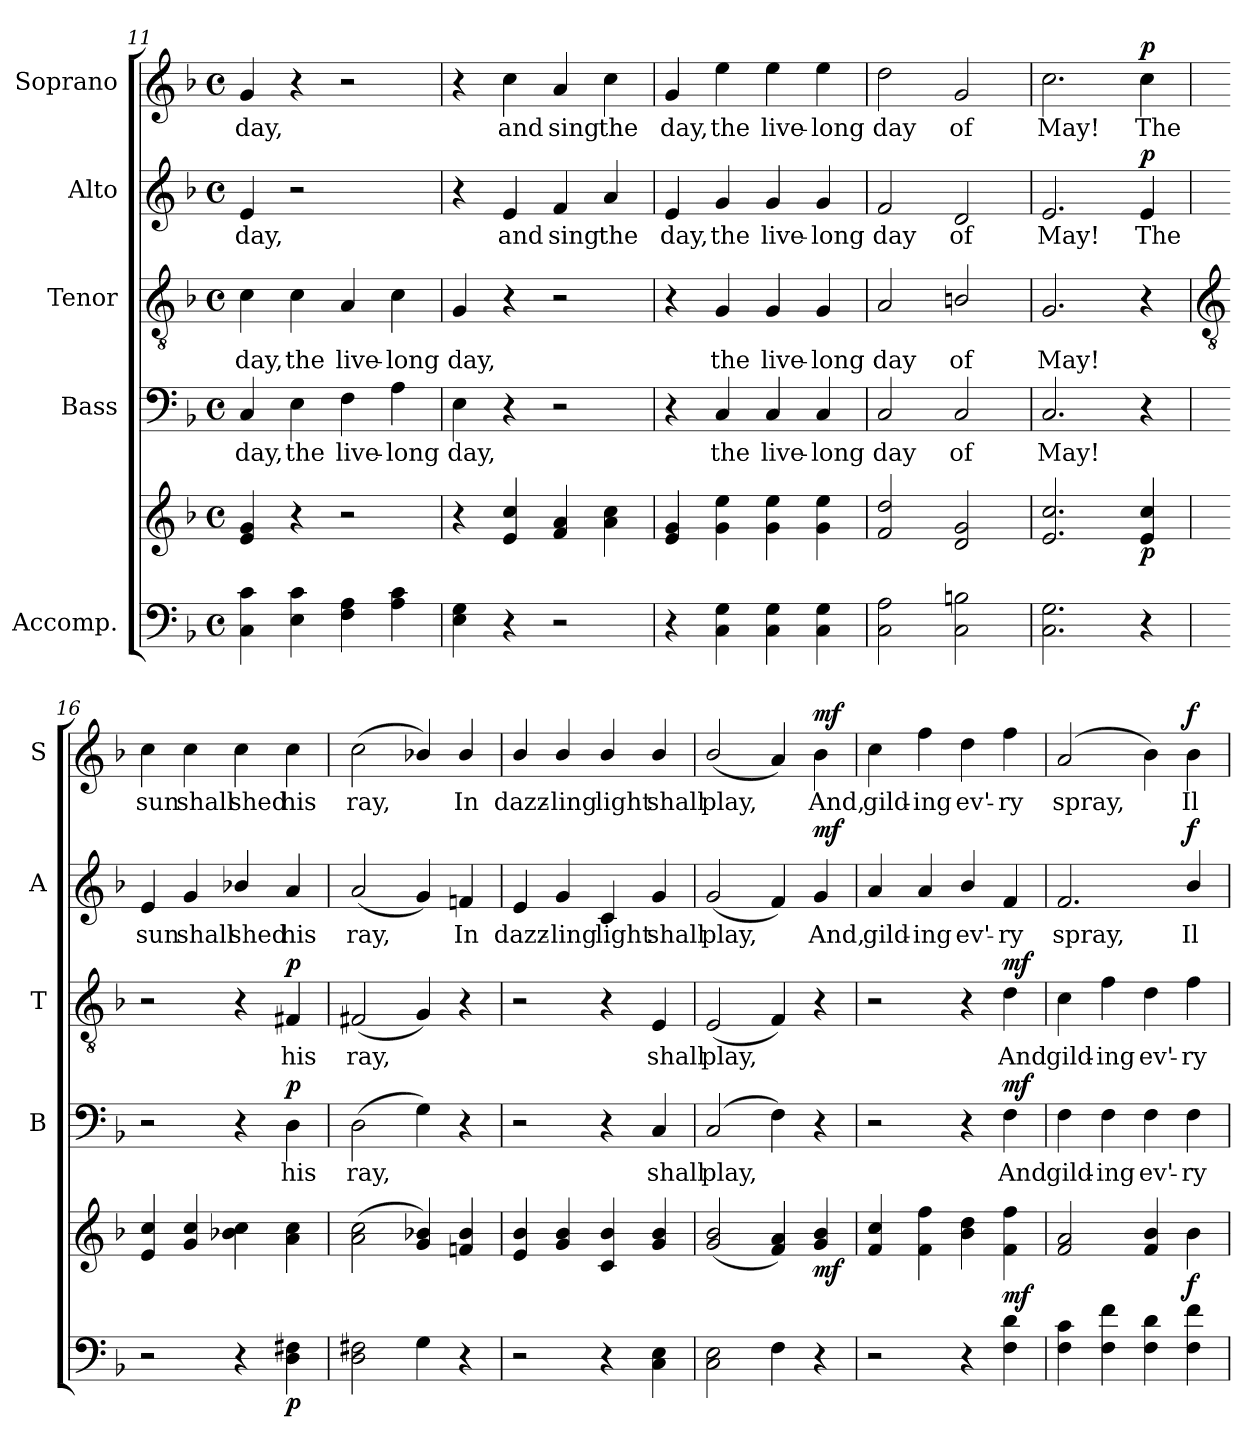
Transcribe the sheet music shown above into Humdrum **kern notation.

**kern	**kern	**dynam	**kern	**text	**dynam	**kern	**text	**dynam	**kern	**text	**dynam	**kern	**text	**dynam
*part5	*part5	*part5	*part4	*part4	*part4	*part3	*part3	*part3	*part2	*part2	*part2	*part1	*part1	*part1
*staff6	*staff5	*staff5/6	*staff4	*staff4	*staff4	*staff3	*staff3	*staff3	*staff2	*staff2	*staff2	*staff1	*staff1	*staff1
*I"Accomp.	*	*	*I"Bass	*	*	*I"Tenor	*	*	*I"Alto	*	*	*I"Soprano	*	*
*	*	*	*I'B	*	*	*I'T	*	*	*I'A	*	*	*I'S	*	*
*clefF4	*clefG2	*	*clefF4	*	*	*clefGv2	*	*	*clefG2	*	*	*clefG2	*	*
*k[b-]	*k[b-]	*	*k[b-]	*	*	*k[b-]	*	*	*k[b-]	*	*	*k[b-]	*	*
*F:	*F:	*	*F:	*	*	*F:	*	*	*F:	*	*	*F:	*	*
*M4/4	*M4/4	*	*M4/4	*	*	*M4/4	*	*	*M4/4	*	*	*M4/4	*	*
*met(c)	*met(c)	*	*met(c)	*	*	*met(c)	*	*	*met(c)	*	*	*met(c)	*	*
=11	=11	=11	=11	=11	=11	=11	=11	=11	=11	=11	=11	=11	=11	=11
!	!	!	!	!LO:LY:b	!	!	!LO:LY:b	!	!	!LO:LY:b	!	!	!LO:LY:b	!
4C 4c	4e 4g	.	4C	day,	.	4c	day,	.	4e	day,	.	4g	day,	.
!	!	!	!	!LO:LY:b	!	!	!LO:LY:b	!	!	!	!	!	!	!
4E 4c	4r	.	4E	the	.	4c	the	.	2r	.	.	4r	.	.
!	!	!	!	!LO:LY:b	!	!	!LO:LY:b	!	!	!	!	!	!	!
4F 4A	2r	.	4F	live-	.	4A	live-	.	.	.	.	2r	.	.
!	!	!	!	!LO:LY:b	!	!	!LO:LY:b	!	!	!	!	!	!	!
4A 4c	.	.	4A	-long	.	4c	-long	.	4ryy	.	.	.	.	.
=12	=12	=12	=12	=12	=12	=12	=12	=12	=12	=12	=12	=12	=12	=12
!	!	!	!	!LO:LY:b	!	!	!LO:LY:b	!	!	!	!	!	!	!
4E 4G	4r	.	4E	day,	.	4G	day,	.	4r	.	.	4r	.	.
!	!	!	!	!	!	!	!	!	!	!LO:LY:b	!	!	!LO:LY:b	!
4r	4e 4cc	.	4r	.	.	4r	.	.	4e	and	.	4cc	and	.
!	!	!	!	!	!	!	!	!	!	!LO:LY:b	!	!	!LO:LY:b	!
2r	4f 4a	.	2r	.	.	2r	.	.	4f	sing	.	4a	sing	.
!	!	!	!	!	!	!	!	!	!	!LO:LY:b	!	!	!LO:LY:b	!
.	4a 4cc	.	.	.	.	.	.	.	4a	the	.	4cc	the	.
=13	=13	=13	=13	=13	=13	=13	=13	=13	=13	=13	=13	=13	=13	=13
!	!	!	!	!	!	!	!	!	!	!LO:LY:b	!	!	!LO:LY:b	!
4r	4e 4g	.	4r	.	.	4r	.	.	4e	day,	.	4g	day,	.
!	!	!	!	!LO:LY:b	!	!	!LO:LY:b	!	!	!LO:LY:b	!	!	!LO:LY:b	!
4C 4G	4g 4ee	.	4C	the	.	4G	the	.	4g	the	.	4ee	the	.
!	!	!	!	!LO:LY:b	!	!	!LO:LY:b	!	!	!LO:LY:b	!	!	!LO:LY:b	!
4C 4G	4g 4ee	.	4C	live-	.	4G	live-	.	4g	live-	.	4ee	live-	.
!	!	!	!	!LO:LY:b	!	!	!LO:LY:b	!	!	!LO:LY:b	!	!	!LO:LY:b	!
4C 4G	4g 4ee	.	4C	-long	.	4G	-long	.	4g	-long	.	4ee	-long	.
=14	=14	=14	=14	=14	=14	=14	=14	=14	=14	=14	=14	=14	=14	=14
!	!	!	!	!LO:LY:b	!	!	!LO:LY:b	!	!	!LO:LY:b	!	!	!LO:LY:b	!
2C 2A	2f 2dd	.	2C	day	.	2A	day	.	2f	day	.	2dd	day	.
!	!	!	!	!LO:LY:b	!	!	!LO:LY:b	!	!	!LO:LY:b	!	!	!LO:LY:b	!
2C 2Bn	2d 2g	.	2C	of	.	2Bn/	of	.	2d	of	.	2g	of	.
=15	=15	=15	=15	=15	=15	=15	=15	=15	=15	=15	=15	=15	=15	=15
!	!	!	!	!LO:LY:b	!	!	!LO:LY:b	!	!	!LO:LY:b	!	!	!LO:LY:b	!
2.C 2.G	2.e 2.cc	.	2.C	May!	.	2.G	May!	.	2.e	May!	.	2.cc	May!	.
!	!	!LO:DY:b	!	!	!	!	!	!	!	!LO:LY:b	!LO:DY:b	!	!LO:LY:b	!LO:DY:b
4r	4e 4cc	p	4r	.	.	4r	.	.	4e	The	p	4cc	The	p
!!LO:LB:g=z
=16	=16	=16	=16	=16	=16	=16	=16	=16	=16	=16	=16	=16	=16	=16
*	*	*	*	*	*	*clefGv2	*	*	*	*	*	*	*	*
!	!	!	!	!	!	!	!	!	!	!LO:LY:b	!	!	!LO:LY:b	!
2r	4e 4cc	.	2r	.	.	2r	.	.	4e	sun	.	4cc	sun	.
!	!	!	!	!	!	!	!	!	!	!LO:LY:b	!	!	!LO:LY:b	!
.	4g 4cc	.	.	.	.	.	.	.	4g	shall	.	4cc	shall	.
!	!	!	!	!	!	!	!	!	!	!LO:LY:b	!	!	!LO:LY:b	!
4r	4b-X 4cc	.	4r	.	.	4r	.	.	4b-X/	shed	.	4cc	shed	.
!	!	!LO:DY:b=2	!	!LO:LY:b	!LO:DY:b	!	!LO:LY:b	!LO:DY:b	!	!LO:LY:b	!	!	!LO:LY:b	!
4D 4F#X	4a 4cc	p	4D	his	p	4F#X	his	p	4a	his	.	4cc	his	.
=17	=17	=17	=17	=17	=17	=17	=17	=17	=17	=17	=17	=17	=17	=17
!	!	!	!	!LO:LY:b	!	!	!LO:LY:b	!	!	!LO:LY:b	!	!	!LO:LY:b	!
2D 2F#X	(<2a 2cc	.	(>2D	ray,	.	(<2F#X	ray,	.	(<2a	ray,	.	(<2cc	ray,	.
4G	4g/ 4b-X/)	.	4G)	.	.	4G)	.	.	4g)	.	.	4b-X/)	.	.
!	!	!	!	!	!	!	!	!	!	!LO:LY:b	!	!	!LO:LY:b	!
4r	4fn/ 4b-/	.	4r	.	.	4r	.	.	4fn	In	.	4b-/	In	.
=18	=18	=18	=18	=18	=18	=18	=18	=18	=18	=18	=18	=18	=18	=18
!	!	!	!	!	!	!	!	!	!	!LO:LY:b	!	!	!LO:LY:b	!
2r	4e/ 4b-/	.	2r	.	.	2r	.	.	4e	dazz-	.	4b-/	dazz-	.
!	!	!	!	!	!	!	!	!	!	!LO:LY:b	!	!	!LO:LY:b	!
.	4g/ 4b-/	.	.	.	.	.	.	.	4g	-ling	.	4b-/	-ling	.
!	!	!	!	!	!	!	!	!	!	!LO:LY:b	!	!	!LO:LY:b	!
4r	4c/ 4b-/	.	4r	.	.	4r	.	.	4c	light	.	4b-/	light	.
!	!	!	!	!LO:LY:b	!	!	!LO:LY:b	!	!	!LO:LY:b	!	!	!LO:LY:b	!
4C 4E	4g/ 4b-/	.	4C	shall	.	4E	shall	.	4g	shall	.	4b-/	shall	.
=19	=19	=19	=19	=19	=19	=19	=19	=19	=19	=19	=19	=19	=19	=19
!	!	!	!	!LO:LY:b	!	!	!LO:LY:b	!	!	!LO:LY:b	!	!	!LO:LY:b	!
2C 2E	(<2g/ 2b-/	.	(<2C	play,	.	(<2E	play,	.	(<2g	play,	.	(<2b-/	play,	.
4F	4f 4a)	.	4F)	.	.	4F)	.	.	4f)	.	.	4a)	.	.
!	!	!LO:DY:b	!	!	!	!	!	!	!	!LO:LY:b	!LO:DY:b	!	!LO:LY:b	!LO:DY:b
4r	4g 4b-	mf	4r	.	.	4r	.	.	4g	And,	mf	4b-	And,	mf
=20	=20	=20	=20	=20	=20	=20	=20	=20	=20	=20	=20	=20	=20	=20
!	!	!	!	!	!	!	!	!	!	!LO:LY:b	!	!	!LO:LY:b	!
2r	4f 4cc	.	2r	.	.	2r	.	.	4a	gild-	.	4cc	gild-	.
!	!	!	!	!	!	!	!	!	!	!LO:LY:b	!	!	!LO:LY:b	!
.	4f 4ff	.	.	.	.	.	.	.	4a	-ing	.	4ff	-ing	.
!	!	!	!	!	!	!	!	!	!	!LO:LY:b	!	!	!LO:LY:b	!
4r	4b- 4dd	.	4r	.	.	4r	.	.	4b-/	ev'-	.	4dd	ev'-	.
!	!	!LO:DY:a=2	!	!LO:LY:b	!LO:DY:b	!	!LO:LY:b	!LO:DY:b	!	!LO:LY:b	!	!	!LO:LY:b	!
4F 4d	4f 4ff	mf	4F	And	mf	4d	And	mf	4f	-ry	.	4ff	-ry	.
=21	=21	=21	=21	=21	=21	=21	=21	=21	=21	=21	=21	=21	=21	=21
!	!	!	!	!LO:LY:b	!	!	!LO:LY:b	!	!	!LO:LY:b	!	!	!LO:LY:b	!
4F 4c	2f 2a	.	4F	gild-	.	4c	gild-	.	2.f	spray,	.	(<2a	spray,	.
!	!	!	!	!LO:LY:b	!	!	!LO:LY:b	!	!	!	!	!	!	!
4F 4f	.	.	4F	-ing	.	4f	-ing	.	.	.	.	.	.	.
!	!	!	!	!LO:LY:b	!	!	!LO:LY:b	!	!	!	!	!	!	!
4F 4d	4f 4b-	.	4F	ev'-	.	4d	ev'-	.	.	.	.	4b-)	.	.
!	!	!LO:DY:b	!	!LO:LY:b	!	!	!LO:LY:b	!	!	!LO:LY:b	!LO:DY:b	!	!LO:LY:b	!LO:DY:b
4F 4f	4b-	f	4F	-ry	.	4f	-ry	.	4b-/	Il-	f	4b-	Il-	f
=	=	=	=	=	=	=	=	=	=	=	=	=	=	=
*-	*-	*-	*-	*-	*-	*-	*-	*-	*-	*-	*-	*-	*-	*-
